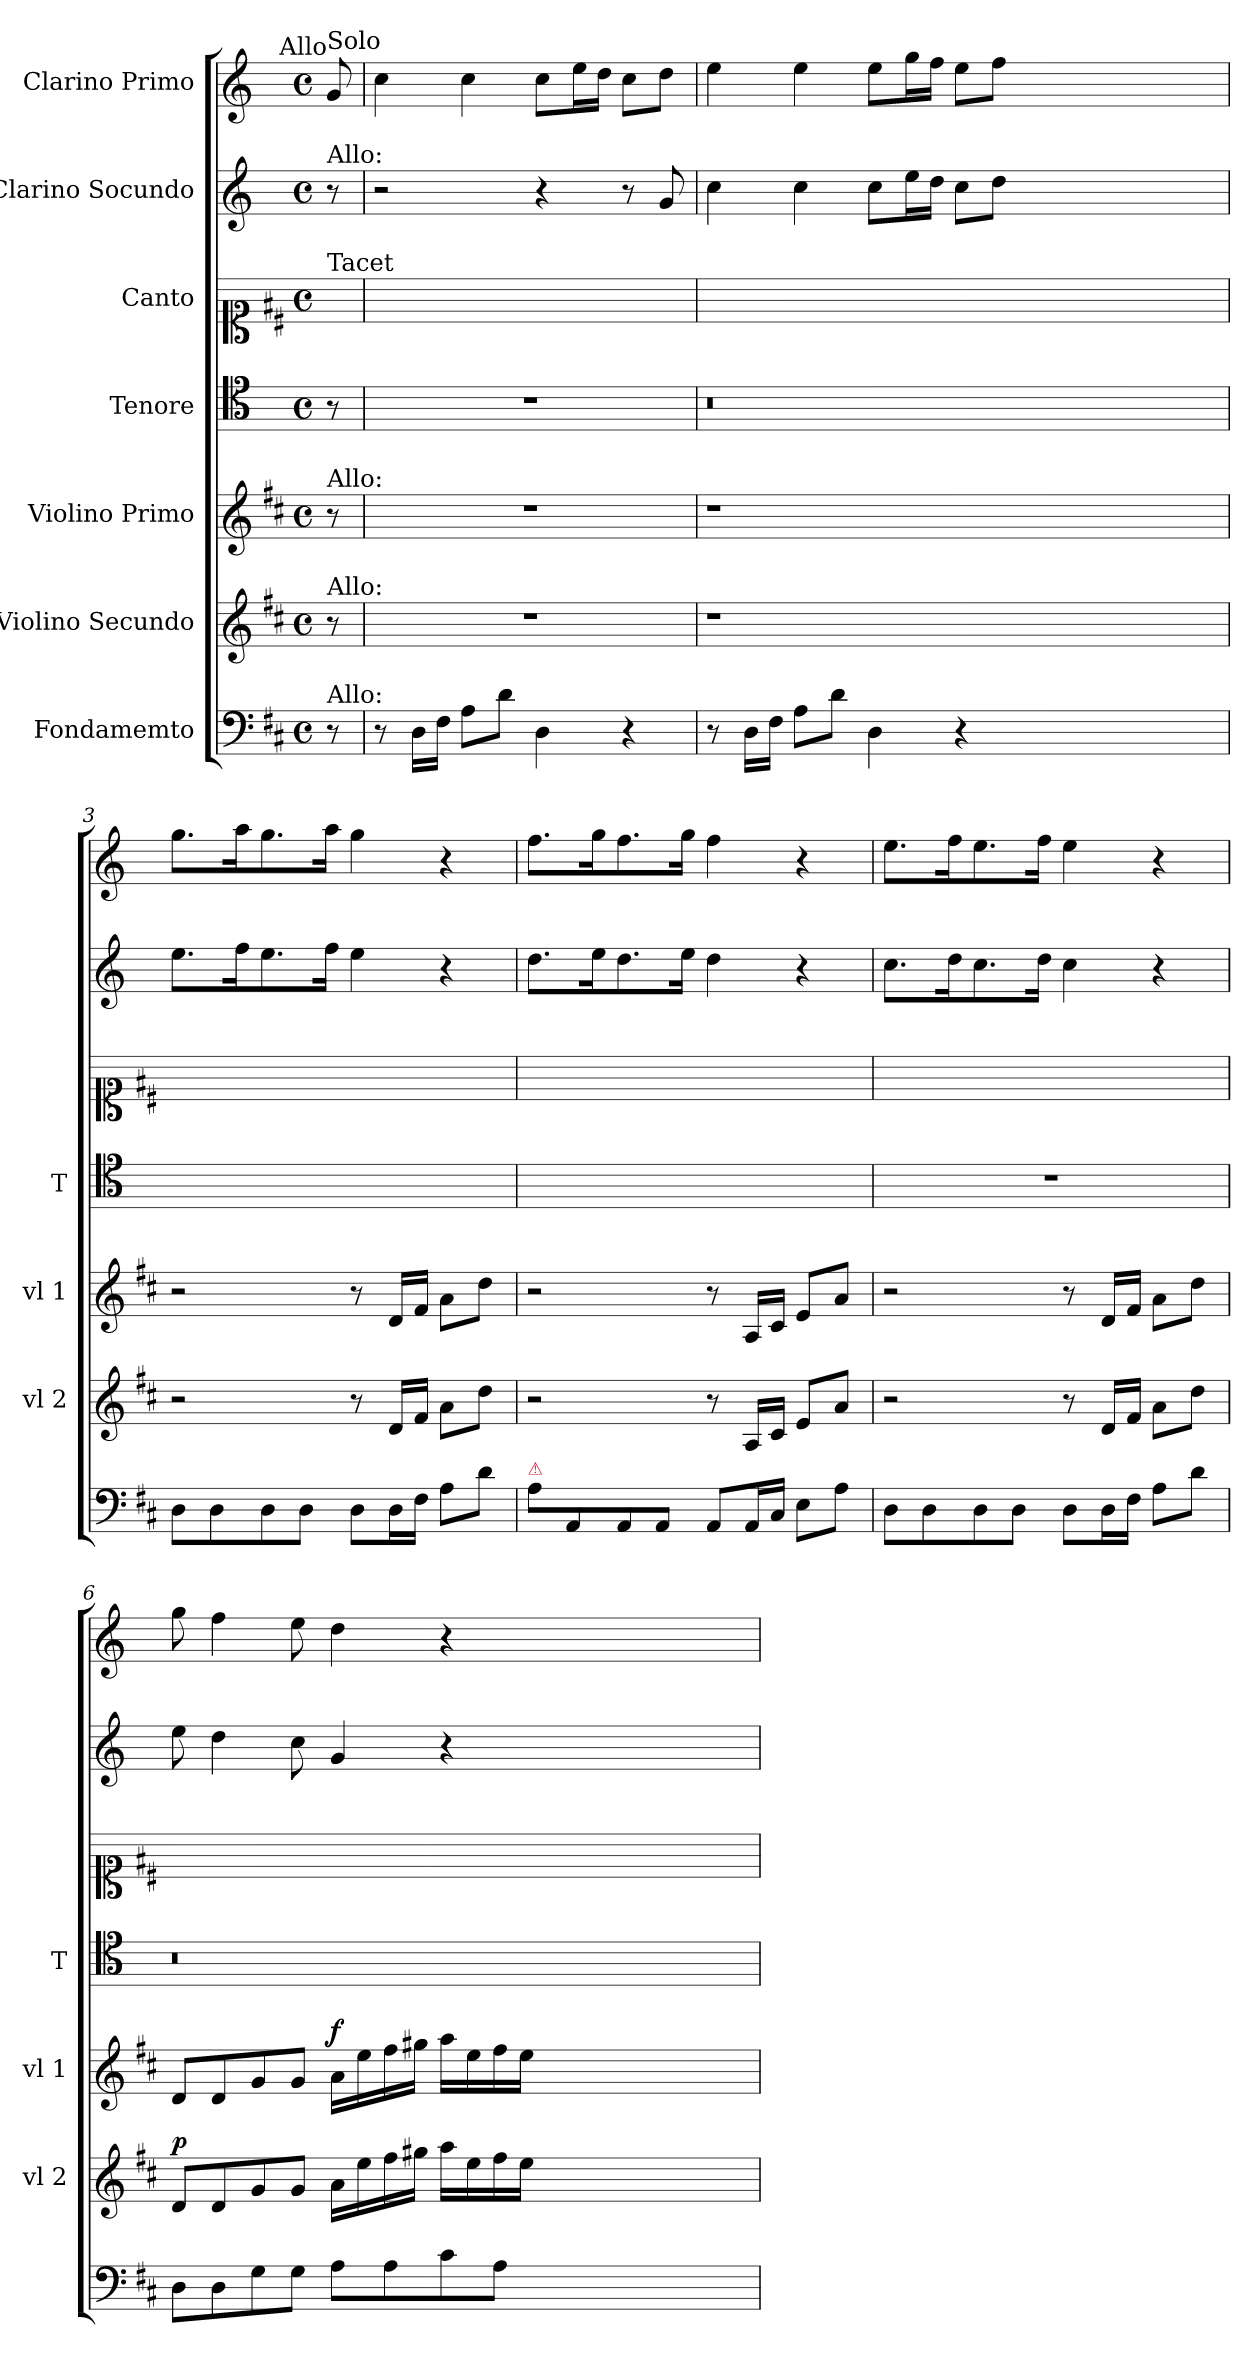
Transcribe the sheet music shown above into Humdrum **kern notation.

**kern	**kern	**dynam	**kern	**dynam	**kern	**kern	**kern	**kern
*part7	*part6	*part6	*part5	*part5	*part4	*part3	*part2	*part1
*staff7	*staff6	*staff6	*staff5	*staff5	*staff4	*staff3	*staff2	*staff1
*I"Fondamemto	*I"Violino Secundo	*	*I"Violino Primo	*	*I"Tenore	*I"Canto	*I"Clarino Socundo	*I"Clarino Primo
*	*I'vl 2	*	*I'vl 1	*	*I'T	*	*	*
*clefF4	*clefG2	*	*clefG2	*	*clefC4	*clefC1	*clefG2	*clefG2
*k[f#c#]	*k[f#c#]	*	*k[f#c#]	*	*	*k[f#c#]	*k[]	*k[]
*M4/4	*M4/4	*	*M4/4	*	*M4/4	*M4/4	*M4/4	*M4/4
*met(c)	*met(c)	*	*met(c)	*	*met(c)	*met(c)	*met(c)	*met(c)
=	=	=	=	=	=	=	=	=
!	!	!	!	!	!	!	!	!LO:TX:a:t=Solo
!	!	!	!	!	!	!	!	!LO:TX:a:rj:t=Allo
!	!	!	!	!	!	!	!LO:TX:a:t=Allo&colon;	!
!	!	!	!	!	!	!LO:TX:a:t=Tacet	!	!
!	!	!	!LO:TX:a:t=Allo&colon;	!	!	!	!	!
!	!LO:TX:a:t=Allo&colon;	!	!	!	!	!	!	!
!LO:TX:a:t=Allo&colon;	!	!	!	!	!	!	!	!
8r	8r	.	8r	.	8r	8ryy	8r	8g/
=1	=1	=1	=1	=1	=1	=1	=1	=1
8r	1r	.	1r	.	1r	1ryy	2r	4cc\
16D\LL	.	.	.	.	.	.	.	.
16F#\JJ	.	.	.	.	.	.	.	.
8A\L	.	.	.	.	.	.	.	4cc\
8d\J	.	.	.	.	.	.	.	.
4D\	.	.	.	.	.	.	4r	8cc\L
.	.	.	.	.	.	.	.	16ee\L
.	.	.	.	.	.	.	.	16dd\JJ
4r	.	.	.	.	.	.	8r	8cc\L
.	.	.	.	.	.	.	8g/	8dd\J
=2	=2	=2	=2	=2	=2	=2	=2	=2
8r	1r	.	1r	.	0.r	1ryy	4cc\	4ee\
16D\LL	.	.	.	.	.	.	.	.
16F#\JJ	.	.	.	.	.	.	.	.
8A\L	.	.	.	.	.	.	4cc\	4ee\
8d\J	.	.	.	.	.	.	.	.
4D\	.	.	.	.	.	.	8cc\L	8ee\L
.	.	.	.	.	.	.	16ee\L	16gg\L
.	.	.	.	.	.	.	16dd\JJ	16ff\JJ
4r	.	.	.	.	.	.	8cc\L	8ee\L
.	.	.	.	.	.	.	8dd\J	8ff\J
0ryy	0ryy	.	0ryy	.	.	0ryy	0ryy	0ryy
=3	=3	=3	=3	=3	=3	=3	=3	=3
8D\L	2r	.	2r	.	1ryy	1ryy	8.ee\L	8.gg\L
8D\	.	.	.	.	.	.	.	.
.	.	.	.	.	.	.	16ff\K	16aa\K
8D\	.	.	.	.	.	.	8.ee\	8.gg\
8D\J	.	.	.	.	.	.	.	.
.	.	.	.	.	.	.	16ff\Jk	16aa\Jk
8D\L	8r	.	8r	.	.	.	4ee\	4gg\
16D\L	16d/LL	.	16d/LL	.	.	.	.	.
16F#\JJ	16f#/JJ	.	16f#/JJ	.	.	.	.	.
8A\L	8a\L	.	8a\L	.	.	.	4r	4r
8d\J	8dd\J	.	8dd\J	.	.	.	.	.
=4	=4	=4	=4	=4	=4	=4	=4	=4
!LO:TX:a:color=crimson:t=⚠	!	!	!	!	!	!	!	!
8A\L	2r	.	2r	.	1ryy	1ryy	8.dd\L	8.ff\L
8AA/	.	.	.	.	.	.	.	.
.	.	.	.	.	.	.	16ee\K	16gg\K
8AA/	.	.	.	.	.	.	8.dd\	8.ff\
8AA/J	.	.	.	.	.	.	.	.
.	.	.	.	.	.	.	16ee\Jk	16gg\Jk
8AA/L	8r	.	8r	.	.	.	4dd\	4ff\
16AA/L	16A/LL	.	16A/LL	.	.	.	.	.
16C#/JJ	16c#/JJ	.	16c#/JJ	.	.	.	.	.
8E\L	8e/L	.	8e/L	.	.	.	4r	4r
8A\J	8a/J	.	8a/J	.	.	.	.	.
=5	=5	=5	=5	=5	=5	=5	=5	=5
8D\L	2r	.	2r	.	1r	1ryy	8.cc\L	8.ee\L
8D\	.	.	.	.	.	.	.	.
.	.	.	.	.	.	.	16dd\K	16ff\K
8D\	.	.	.	.	.	.	8.cc\	8.ee\
8D\J	.	.	.	.	.	.	.	.
.	.	.	.	.	.	.	16dd\Jk	16ff\Jk
8D\L	8r	.	8r	.	.	.	4cc\	4ee\
16D\L	16d/LL	.	16d/LL	.	.	.	.	.
16F#\JJ	16f#/JJ	.	16f#/JJ	.	.	.	.	.
8A\L	8a\L	.	8a\L	.	.	.	4r	4r
8d\J	8dd\J	.	8dd\J	.	.	.	.	.
=6	=6	=6	=6	=6	=6	=6	=6	=6
!	!	!LO:DY:a	!	!LO:DY:a	!	!	!	!
8D\L	8d/L	p	8d/L	p&colon;	0.r	1ryy	8ee\	8gg\
8D\	8d/	.	8d/	.	.	.	4dd\	4ff\
8G\	8g/	.	8g/	.	.	.	.	.
8G\J	8g/J	.	8g/J	.	.	.	8cc\	8ee\
!	!	!	!	!LO:DY:a	!	!	!	!
8A\L	16a\LL	.	16a\LL	f	.	.	4g/	4dd\
.	16ee\	.	16ee\	.	.	.	.	.
8A\	16ff#\	.	16ff#\	.	.	.	.	.
.	16gg#X\JJ	.	16gg#X\JJ	.	.	.	.	.
8c#\	16aa\LL	.	16aa\LL	.	.	.	4r	4r
.	16ee\	.	16ee\	.	.	.	.	.
8A\J	16ff#\	.	16ff#\	.	.	.	.	.
.	16ee\JJ	.	16ee\JJ	.	.	.	.	.
0ryy	0ryy	.	0ryy	.	.	0ryy	0ryy	0ryy
=	=	=	=	=	=	=	=	=
*-	*-	*-	*-	*-	*-	*-	*-	*-
